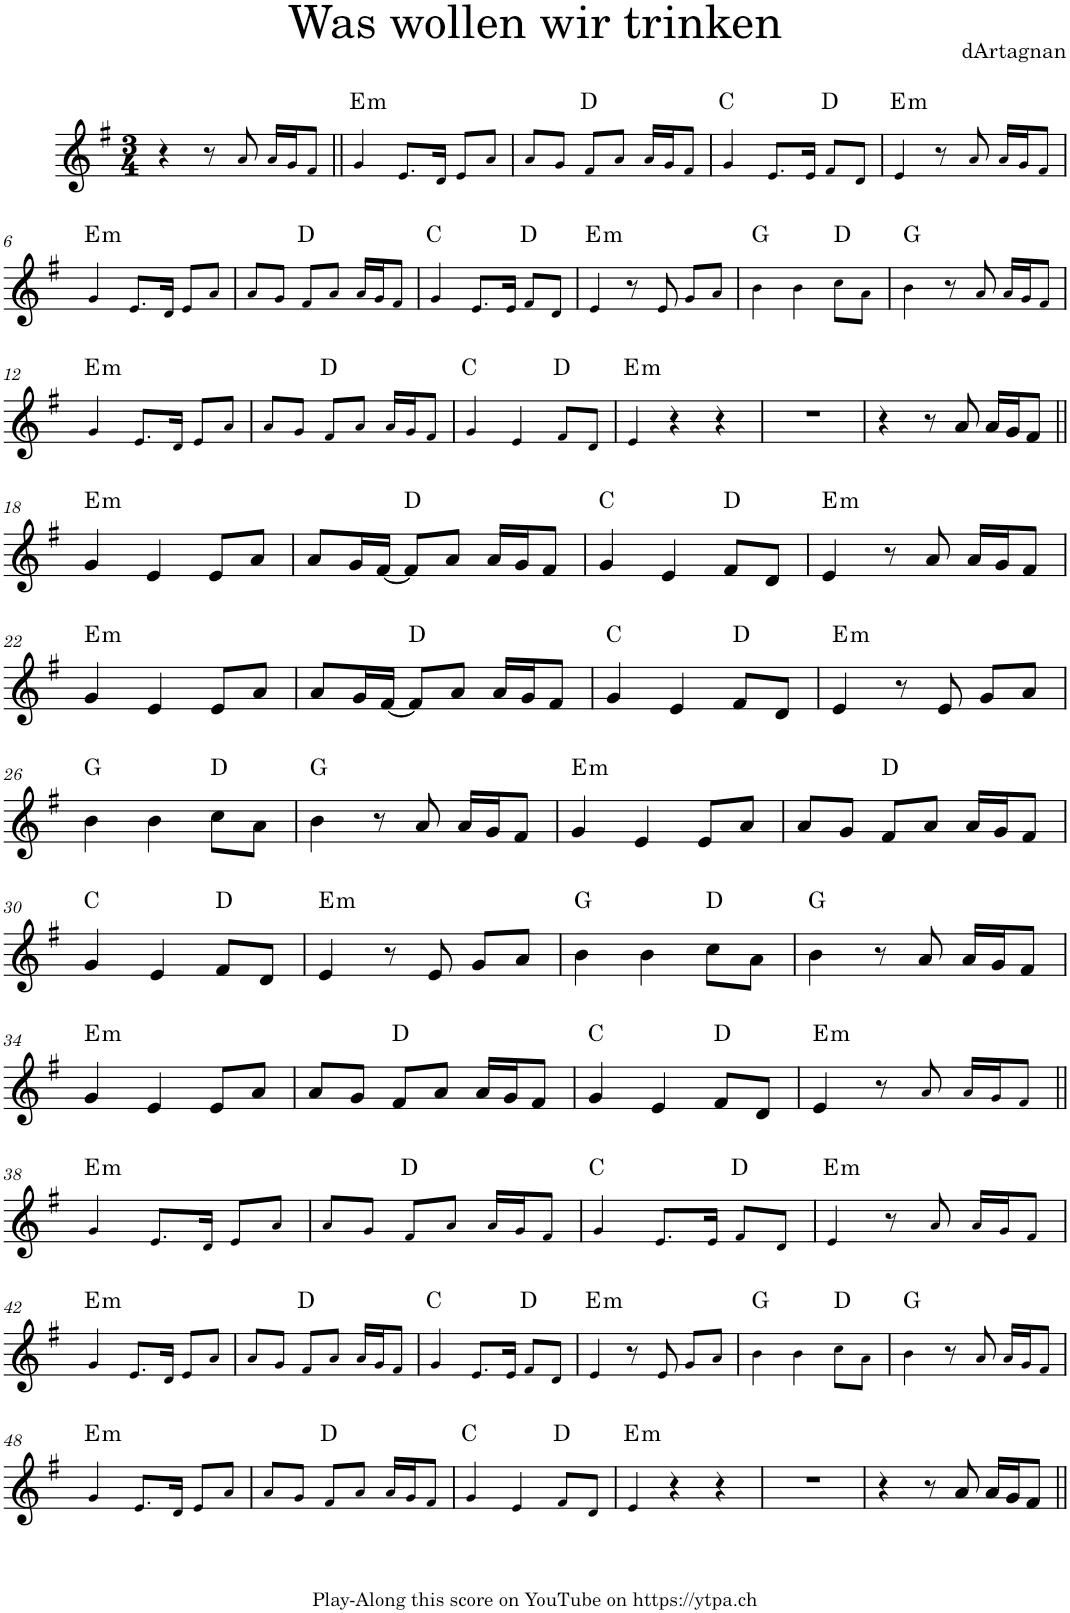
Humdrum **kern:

**kern	**harte
*part1	*part1
*staff1	*
*I"Piano	*
*I'Pno.	*
*clefG2	*
*k[f#]	*
*M3/4	*
=1	=1
4r	.
8r	.
8a!/	.
16a!/LL	.
16g!/J	.
8f#!/J	.
=2||	=2||
!	!LO:H:kt=m
4g!/	E:min
8.e!/L	.
16d!/Jk	.
8e!/L	.
8a!/J	.
=3	=3
8a!/L	.
8g!/J	.
8f#!/L	D:maj
8a!/J	.
16a!/LL	.
16g!/J	.
8f#!/J	.
=4	=4
4g!/	C:maj
8.e!/L	.
16e!/Jk	.
8f#!/L	D:maj
8d!/J	.
=5	=5
!	!LO:H:kt=m
4e!/	E:min
8r	.
8a!/	.
16a!/LL	.
16g!/J	.
8f#!/J	.
!!LO:LB:g=z
=6	=6
!	!LO:H:kt=m
4g!/	E:min
8.e!/L	.
16d!/Jk	.
8e!/L	.
8a!/J	.
=7	=7
8a!/L	.
8g!/J	.
8f#!/L	D:maj
8a!/J	.
16a!/LL	.
16g!/J	.
8f#!/J	.
=8	=8
4g!/	C:maj
8.e!/L	.
16e!/Jk	.
8f#!/L	D:maj
8d!/J	.
=9	=9
!	!LO:H:kt=m
4e!/	E:min
8r	.
8e!/	.
8g!/L	.
8a!/J	.
=10	=10
4b!\	G:maj
4b!\	.
8cc!\L	D:maj
8a!\J	.
=11	=11
4b!\	G:maj
8r	.
8a!/	.
16a!/LL	.
16g!/J	.
8f#!/J	.
!!LO:LB:g=z
=12	=12
!	!LO:H:kt=m
4g!/	E:min
8.e!/L	.
16d!/Jk	.
8e!/L	.
8a!/J	.
=13	=13
8a!/L	.
8g!/J	.
8f#!/L	D:maj
8a!/J	.
16a!/LL	.
16g!/J	.
8f#!/J	.
=14	=14
4g!/	C:maj
4e!/	.
8f#!/L	D:maj
8d!/J	.
=15	=15
!	!LO:H:kt=m
4e!/	E:min
4r	.
4r	.
=16	=16
2.r	.
=17	=17
4r	.
8r	.
8a/	.
16a/LL	.
16g/J	.
8f#/J	.
!!LO:LB:g=z
=18||	=18||
!	!LO:H:kt=m
4g/	E:min
4e/	.
8e/L	.
8a/J	.
=19	=19
8a/L	.
16g/L	.
[16f#/JJ	.
8f#/L]	D:maj
8a/J	.
16a/LL	.
16g/J	.
8f#/J	.
=20	=20
4g/	C:maj
4e/	.
8f#/L	D:maj
8d/J	.
=21	=21
!	!LO:H:kt=m
4e/	E:min
8r	.
8a/	.
16a/LL	.
16g/J	.
8f#/J	.
!!LO:LB:g=z
=22	=22
!	!LO:H:kt=m
4g/	E:min
4e/	.
8e/L	.
8a/J	.
=23	=23
8a/L	.
16g/L	.
[16f#/JJ	.
8f#/L]	D:maj
8a/J	.
16a/LL	.
16g/J	.
8f#/J	.
=24	=24
4g/	C:maj
4e/	.
8f#/L	D:maj
8d/J	.
=25	=25
!	!LO:H:kt=m
4e/	E:min
8r	.
8e/	.
8g/L	.
8a/J	.
!!LO:LB:g=z
=26	=26
4b\	G:maj
4b\	.
8cc\L	D:maj
8a\J	.
=27	=27
4b\	G:maj
8r	.
8a/	.
16a/LL	.
16g/J	.
8f#/J	.
=28	=28
!	!LO:H:kt=m
4g/	E:min
4e/	.
8e/L	.
8a/J	.
=29	=29
8a/L	.
8g/J	.
8f#/L	D:maj
8a/J	.
16a/LL	.
16g/J	.
8f#/J	.
!!LO:LB:g=z
=30	=30
4g/	C:maj
4e/	.
8f#/L	D:maj
8d/J	.
=31	=31
!	!LO:H:kt=m
4e/	E:min
8r	.
8e/	.
8g/L	.
8a/J	.
=32	=32
4b\	G:maj
4b\	.
8cc\L	D:maj
8a\J	.
=33	=33
4b\	G:maj
8r	.
8a/	.
16a/LL	.
16g/J	.
8f#/J	.
!!LO:LB:g=z
=34	=34
!	!LO:H:kt=m
4g/	E:min
4e/	.
8e/L	.
8a/J	.
=35	=35
8a/L	.
8g/J	.
8f#/L	D:maj
8a/J	.
16a/LL	.
16g/J	.
8f#/J	.
=36	=36
4g/	C:maj
4e/	.
8f#/L	D:maj
8d/J	.
=37	=37
!	!LO:H:kt=m
4e/	E:min
8r	.
8a!/	.
16a!/LL	.
16g!/J	.
8f#!/J	.
!!LO:LB:g=z
=38||	=38||
!	!LO:H:kt=m
4g!/	E:min
8.e!/L	.
16d!/Jk	.
8e!/L	.
8a!/J	.
=39	=39
8a!/L	.
8g!/J	.
8f#!/L	D:maj
8a!/J	.
16a!/LL	.
16g!/J	.
8f#!/J	.
=40	=40
4g!/	C:maj
8.e!/L	.
16e!/Jk	.
8f#!/L	D:maj
8d!/J	.
=41	=41
!	!LO:H:kt=m
4e!/	E:min
8r	.
8a!/	.
16a!/LL	.
16g!/J	.
8f#!/J	.
!!LO:LB:g=z
=42	=42
!	!LO:H:kt=m
4g!/	E:min
8.e!/L	.
16d!/Jk	.
8e!/L	.
8a!/J	.
=43	=43
8a!/L	.
8g!/J	.
8f#!/L	D:maj
8a!/J	.
16a!/LL	.
16g!/J	.
8f#!/J	.
=44	=44
4g!/	C:maj
8.e!/L	.
16e!/Jk	.
8f#!/L	D:maj
8d!/J	.
=45	=45
!	!LO:H:kt=m
4e!/	E:min
8r	.
8e!/	.
8g!/L	.
8a!/J	.
=46	=46
4b!\	G:maj
4b!\	.
8cc!\L	D:maj
8a!\J	.
=47	=47
4b!\	G:maj
8r	.
8a!/	.
16a!/LL	.
16g!/J	.
8f#!/J	.
!!LO:LB:g=z
=48	=48
!	!LO:H:kt=m
4g!/	E:min
8.e!/L	.
16d!/Jk	.
8e!/L	.
8a!/J	.
=49	=49
8a!/L	.
8g!/J	.
8f#!/L	D:maj
8a!/J	.
16a!/LL	.
16g!/J	.
8f#!/J	.
=50	=50
4g!/	C:maj
4e!/	.
8f#!/L	D:maj
8d!/J	.
=51	=51
!	!LO:H:kt=m
4e!/	E:min
4r	.
4r	.
=52	=52
2.r	.
=53	=53
4r	.
8r	.
8a/	.
16a/LL	.
16g/J	.
8f#/J	.
=||	=||
*-	*-
